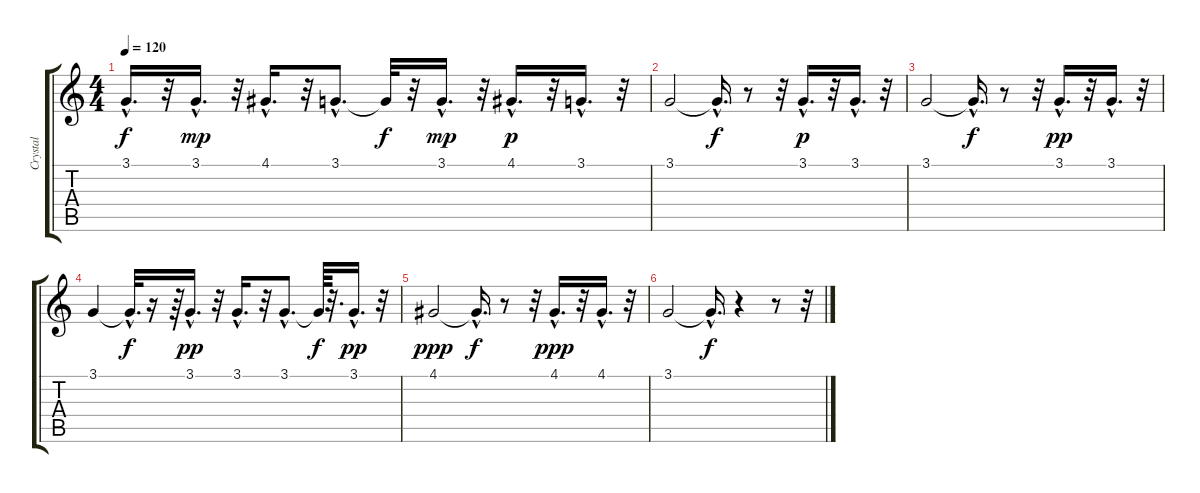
\track ("Crystal" "Crystal") {instrument fx3crystal}
\staff {score tabs}
\tuning (E4 B3 G3 D3 A2 E2) {hide}
\ts (4 4)
\tempo 120
\clef g2
\ks c
3.1{hac t}.16{d dy f} r.32 3.1{hac}.16{d dy mp} r.32 4.1{hac}.16{d} r.32 3.1{hac}.8{d} 3.1{t}.32{dy f} r.32 3.1{hac}.16{d dy mp} r.32 4.1{hac}.16{d dy p} r.32 3.1{hac}.16{d} r.32 |
3.1.2 3.1{hac t}.16{d dy f} r.8 r.32 3.1{hac}.16{d dy p} r.32 3.1{hac}.16{d} r.32 |
3.1.2 3.1{hac t}.16{d dy f} r.8 r.32 3.1{hac}.16{d dy pp} r.32 3.1{hac}.16{d} r.32 |
3.1.4 3.1{hac t}.32{d dy f} r.16 r.64 3.1{hac}.16{d dy pp} r.32 3.1{hac}.16{d} r.32 3.1{hac}.8{d} 3.1{t}.64{dy f} r.32{d} 3.1{hac}.16{d dy pp} r.32 |
4.1.2{dy ppp} 4.1{hac t}.16{d dy f} r.8 r.32 4.1{hac}.16{d dy ppp} r.32 4.1{hac}.16{d} r.32 |
3.1.2 3.1{hac t}.16{d dy f} r.4 r.8 r.32
